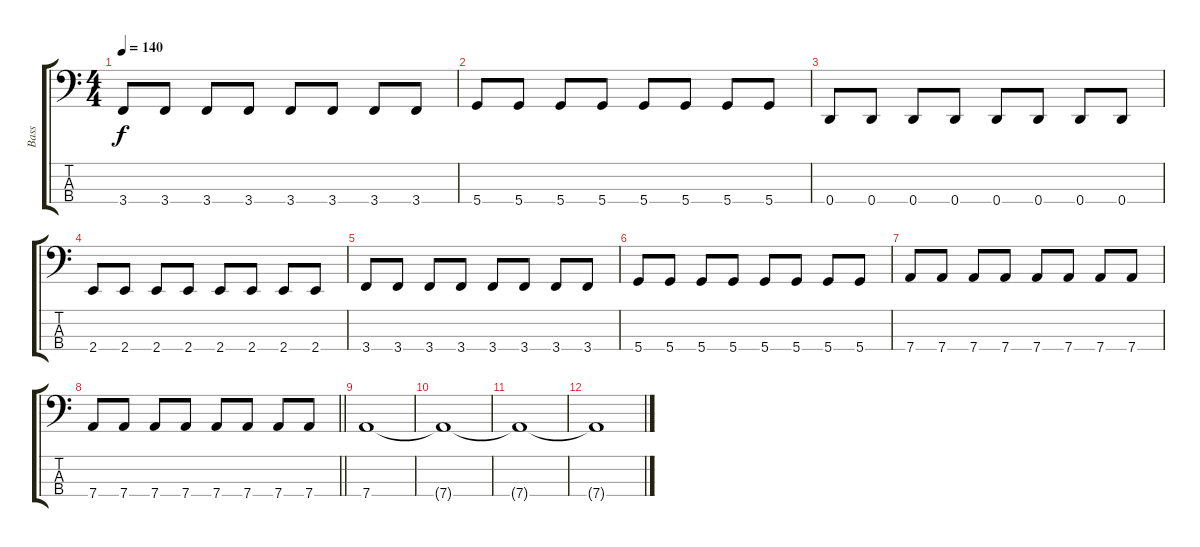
\track ("Bass" "Bass") {instrument electricbassfinger}
\staff {score tabs}
\tuning (F2 C2 G1 D1) {hide}
\ts (4 4)
\tempo 140
\clef f4
\ks c
3.4.8{dy f} 3.4.8 3.4.8 3.4.8 3.4.8 3.4.8 3.4.8 3.4.8 |
5.4.8 5.4.8 5.4.8 5.4.8 5.4.8 5.4.8 5.4.8 5.4.8 |
0.4.8 0.4.8 0.4.8 0.4.8 0.4.8 0.4.8 0.4.8 0.4.8 |
2.4.8 2.4.8 2.4.8 2.4.8 2.4.8 2.4.8 2.4.8 2.4.8 |
3.4.8 3.4.8 3.4.8 3.4.8 3.4.8 3.4.8 3.4.8 3.4.8 |
5.4.8 5.4.8 5.4.8 5.4.8 5.4.8 5.4.8 5.4.8 5.4.8 |
7.4.8 7.4.8 7.4.8 7.4.8 7.4.8 7.4.8 7.4.8 7.4.8 |
\barLineRight lightlight
7.4.8 7.4.8 7.4.8 7.4.8 7.4.8 7.4.8 7.4.8 7.4.8 |
\section ("" "")
7.4.1{volume 1} |
7.4{t}.1 |
7.4{t}.1 |
7.4{t}.1
